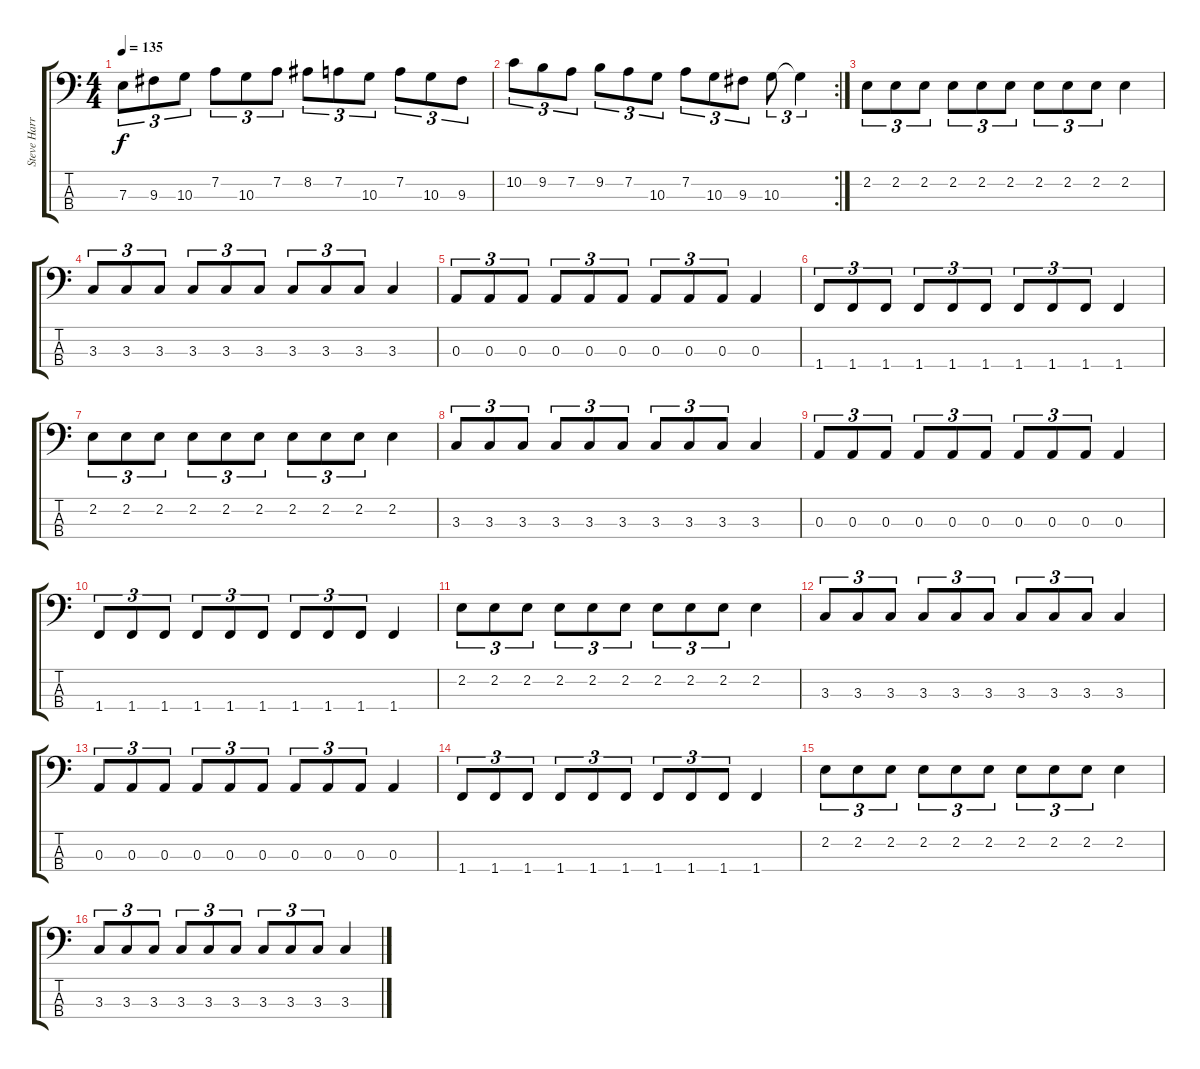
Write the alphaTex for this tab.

\track ("Steve Harris Bass Guitar" "Steve Harr") {instrument electricbassfinger}
\staff {score tabs}
\tuning (G2 D2 A1 E1) {hide}
\ts (4 4)
\tempo 135
\clef f4
\ks c
7.3.8{tu (3 2) dy f} 9.3.8{tu (3 2)} 10.3.8{tu (3 2)} 7.2.8{tu (3 2)} 10.3.8{tu (3 2)} 7.2.8{tu (3 2)} 8.2.8{tu (3 2)} 7.2.8{tu (3 2)} 10.3.8{tu (3 2)} 7.2.8{tu (3 2)} 10.3.8{tu (3 2)} 9.3.8{tu (3 2)} |
\rc 2
10.2.8{tu (3 2)} 9.2.8{tu (3 2)} 7.2.8{tu (3 2)} 9.2.8{tu (3 2)} 7.2.8{tu (3 2)} 10.3.8{tu (3 2)} 7.2.8{tu (3 2)} 10.3.8{tu (3 2)} 9.3.8{tu (3 2)} 10.3.8{tu (3 2)} 10.3{t}.4{tu (3 2)} |
2.2.8{tu (3 2)} 2.2.8{tu (3 2)} 2.2.8{tu (3 2)} 2.2.8{tu (3 2)} 2.2.8{tu (3 2)} 2.2.8{tu (3 2)} 2.2.8{tu (3 2)} 2.2.8{tu (3 2)} 2.2.8{tu (3 2)} 2.2.4 |
3.3.8{tu (3 2)} 3.3.8{tu (3 2)} 3.3.8{tu (3 2)} 3.3.8{tu (3 2)} 3.3.8{tu (3 2)} 3.3.8{tu (3 2)} 3.3.8{tu (3 2)} 3.3.8{tu (3 2)} 3.3.8{tu (3 2)} 3.3.4 |
0.3.8{tu (3 2)} 0.3.8{tu (3 2)} 0.3.8{tu (3 2)} 0.3.8{tu (3 2)} 0.3.8{tu (3 2)} 0.3.8{tu (3 2)} 0.3.8{tu (3 2)} 0.3.8{tu (3 2)} 0.3.8{tu (3 2)} 0.3.4 |
1.4.8{tu (3 2)} 1.4.8{tu (3 2)} 1.4.8{tu (3 2)} 1.4.8{tu (3 2)} 1.4.8{tu (3 2)} 1.4.8{tu (3 2)} 1.4.8{tu (3 2)} 1.4.8{tu (3 2)} 1.4.8{tu (3 2)} 1.4.4 |
2.2.8{tu (3 2)} 2.2.8{tu (3 2)} 2.2.8{tu (3 2)} 2.2.8{tu (3 2)} 2.2.8{tu (3 2)} 2.2.8{tu (3 2)} 2.2.8{tu (3 2)} 2.2.8{tu (3 2)} 2.2.8{tu (3 2)} 2.2.4 |
3.3.8{tu (3 2)} 3.3.8{tu (3 2)} 3.3.8{tu (3 2)} 3.3.8{tu (3 2)} 3.3.8{tu (3 2)} 3.3.8{tu (3 2)} 3.3.8{tu (3 2)} 3.3.8{tu (3 2)} 3.3.8{tu (3 2)} 3.3.4 |
0.3.8{tu (3 2)} 0.3.8{tu (3 2)} 0.3.8{tu (3 2)} 0.3.8{tu (3 2)} 0.3.8{tu (3 2)} 0.3.8{tu (3 2)} 0.3.8{tu (3 2)} 0.3.8{tu (3 2)} 0.3.8{tu (3 2)} 0.3.4 |
1.4.8{tu (3 2)} 1.4.8{tu (3 2)} 1.4.8{tu (3 2)} 1.4.8{tu (3 2)} 1.4.8{tu (3 2)} 1.4.8{tu (3 2)} 1.4.8{tu (3 2)} 1.4.8{tu (3 2)} 1.4.8{tu (3 2)} 1.4.4 |
2.2.8{tu (3 2)} 2.2.8{tu (3 2)} 2.2.8{tu (3 2)} 2.2.8{tu (3 2)} 2.2.8{tu (3 2)} 2.2.8{tu (3 2)} 2.2.8{tu (3 2)} 2.2.8{tu (3 2)} 2.2.8{tu (3 2)} 2.2.4 |
3.3.8{tu (3 2)} 3.3.8{tu (3 2)} 3.3.8{tu (3 2)} 3.3.8{tu (3 2)} 3.3.8{tu (3 2)} 3.3.8{tu (3 2)} 3.3.8{tu (3 2)} 3.3.8{tu (3 2)} 3.3.8{tu (3 2)} 3.3.4 |
0.3.8{tu (3 2)} 0.3.8{tu (3 2)} 0.3.8{tu (3 2)} 0.3.8{tu (3 2)} 0.3.8{tu (3 2)} 0.3.8{tu (3 2)} 0.3.8{tu (3 2)} 0.3.8{tu (3 2)} 0.3.8{tu (3 2)} 0.3.4 |
1.4.8{tu (3 2)} 1.4.8{tu (3 2)} 1.4.8{tu (3 2)} 1.4.8{tu (3 2)} 1.4.8{tu (3 2)} 1.4.8{tu (3 2)} 1.4.8{tu (3 2)} 1.4.8{tu (3 2)} 1.4.8{tu (3 2)} 1.4.4 |
2.2.8{tu (3 2)} 2.2.8{tu (3 2)} 2.2.8{tu (3 2)} 2.2.8{tu (3 2)} 2.2.8{tu (3 2)} 2.2.8{tu (3 2)} 2.2.8{tu (3 2)} 2.2.8{tu (3 2)} 2.2.8{tu (3 2)} 2.2.4 |
3.3.8{tu (3 2)} 3.3.8{tu (3 2)} 3.3.8{tu (3 2)} 3.3.8{tu (3 2)} 3.3.8{tu (3 2)} 3.3.8{tu (3 2)} 3.3.8{tu (3 2)} 3.3.8{tu (3 2)} 3.3.8{tu (3 2)} 3.3.4
